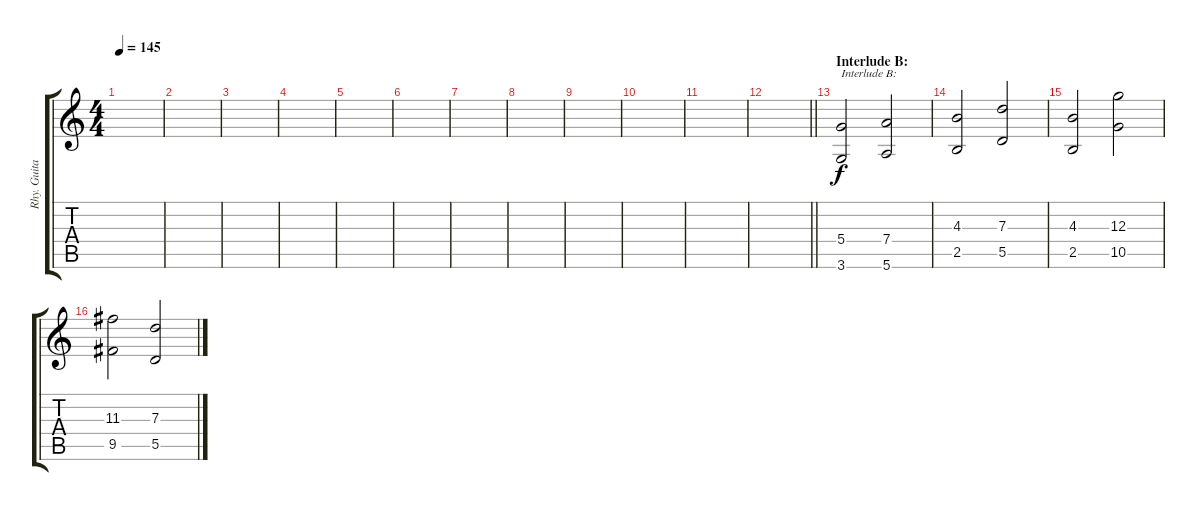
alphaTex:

\track ("Rhy. Guitar 2" "Rhy. Guita") {instrument distortionguitar}
\staff {score tabs}
\tuning (E4 B3 G3 D3 A2 E2) {hide}
\ts (4 4)
\tempo 145
\clef g2
\ks c
|
|
|
|
|
|
|
|
|
|
|
\barLineRight lightlight
|
\section ("" "Interlude B:")
(5.4 3.6).2{txt "Interlude B:"} (7.4 5.6).2 |
(4.3 2.5).2 (7.3 5.5).2 |
(4.3 2.5).2 (12.3 10.5).2 |
(11.3 9.5).2 (7.3 5.5).2
